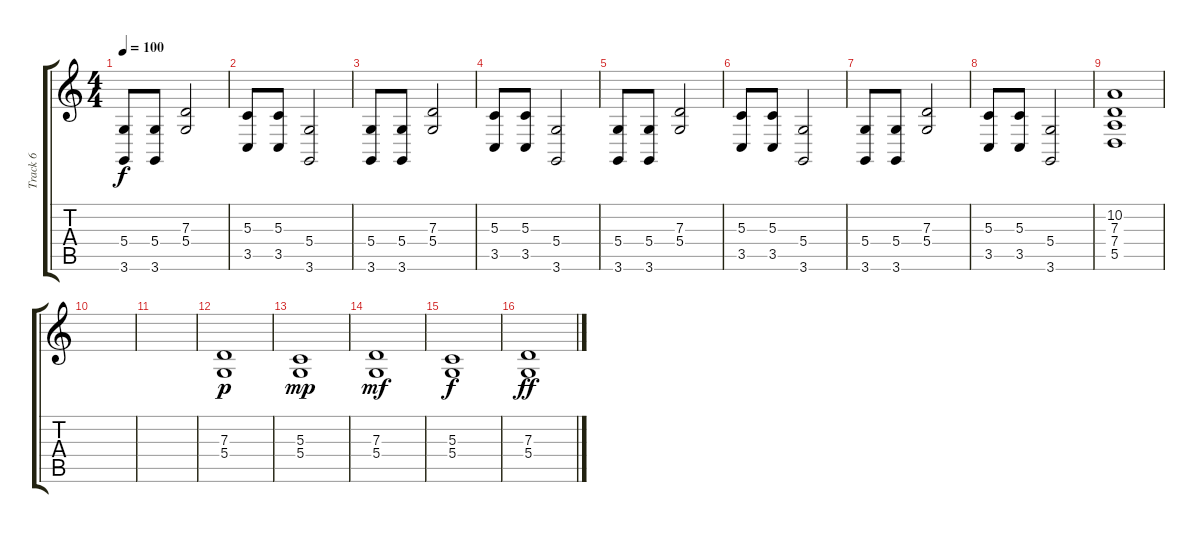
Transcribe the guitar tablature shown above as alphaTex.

\track ("Track 6" "Track 6") {instrument brasssection}
\staff {score tabs}
\tuning (E4 B3 G3 D3 A2 E2) {hide}
\ts (4 4)
\tempo 100
\clef g2
\ks c
(5.4 3.6).8{dy f} (5.4 3.6).8 (7.3 5.4).2 |
(5.3 3.5).8 (5.3 3.5).8 (5.4 3.6).2 |
(5.4 3.6).8 (5.4 3.6).8 (7.3 5.4).2 |
(5.3 3.5).8 (5.3 3.5).8 (5.4 3.6).2 |
(5.4 3.6).8 (5.4 3.6).8 (7.3 5.4).2 |
(5.3 3.5).8 (5.3 3.5).8 (5.4 3.6).2 |
(5.4 3.6).8 (5.4 3.6).8 (7.3 5.4).2 |
(5.3 3.5).8 (5.3 3.5).8 (5.4 3.6).2 |
(10.2 7.3 7.4 5.5).1 |
|
|
(7.3 5.4).1{dy p} |
(5.3 5.4).1{dy mp} |
(7.3 5.4).1{dy mf} |
(5.3 5.4).1{dy f} |
(7.3 5.4).1{dy ff}
